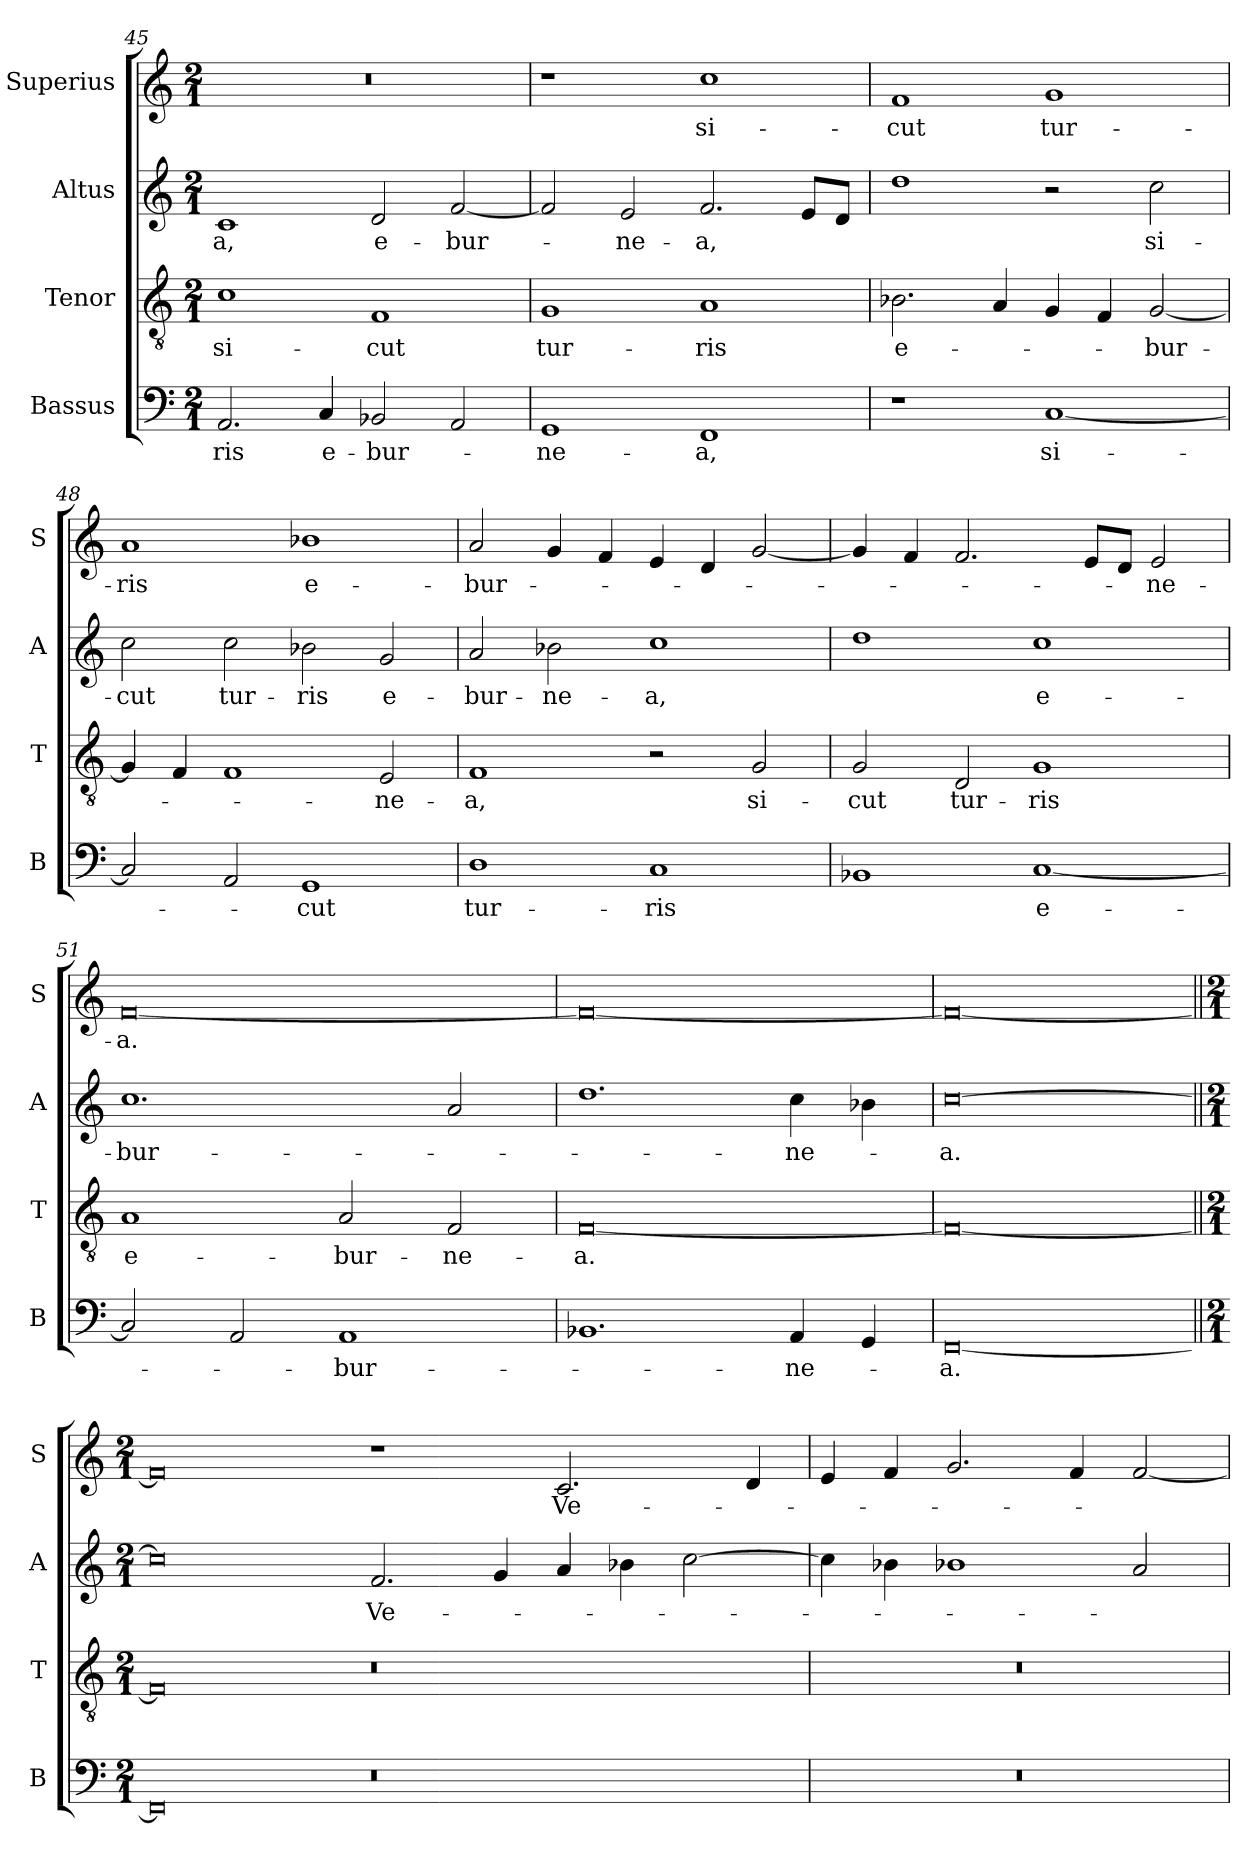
**kern	**text	**kern	**text	**kern	**text	**kern	**text
*part4	*part4	*part3	*part3	*part2	*part2	*part1	*part1
*staff4	*staff4	*staff3	*staff3	*staff2	*staff2	*staff1	*staff1
*I"Bassus	*	*I"Tenor	*	*I"Altus	*	*I"Superius	*
*I'B	*	*I'T	*	*I'A	*	*I'S	*
*clefF4	*	*clefGv2	*	*clefG2	*	*clefG2	*
*k[]	*	*k[]	*	*k[]	*	*k[]	*
*C:	*	*C:	*	*C:	*	*C:	*
*M2/1	*	*M2/1	*	*M2/1	*	*M2/1	*
=45	=45	=45	=45	=45	=45	=45	=45
2.AA	-ris	1c	si-	1c	-a,	0r	.
4C	e-	.	.	.	.	.	.
2BB-X	-bur-	1F	-cut	2d	e-	.	.
2AA	.	.	.	[2f	-bur-	.	.
=46	=46	=46	=46	=46	=46	=46	=46
1GG	-ne-	1G	tur-	2f]	.	1r	.
.	.	.	.	2e	-ne-	.	.
1FF	-a,	1A	-ris	2.f	-a,	1cc	si-
.	.	.	.	8eL	.	.	.
.	.	.	.	8dJ	.	.	.
=47	=47	=47	=47	=47	=47	=47	=47
1r	.	2.B-X	e-	1dd	.	1f	-cut
.	.	4A	.	.	.	.	.
[1C	si-	4G	.	2r	.	1g	tur-
.	.	4F	.	.	.	.	.
.	.	[2G	-bur-	2cc	si-	.	.
=48	=48	=48	=48	=48	=48	=48	=48
2C]	.	4G]	.	2cc	-cut	1a	-ris
.	.	4F	.	.	.	.	.
2AA	.	1F	.	2cc	tur-	.	.
1GG	-cut	.	.	2b-X	-ris	1b-X	e-
.	.	2E	-ne-	2g	e-	.	.
=49	=49	=49	=49	=49	=49	=49	=49
1D	tur-	1F	-a,	2a	-bur-	2a	-bur-
.	.	.	.	2b-X	-ne-	4g	.
.	.	.	.	.	.	4f	.
1C	-ris	2r	.	1cc	-a,	4e	.
.	.	.	.	.	.	4d	.
.	.	2G	si-	.	.	[2g	.
=50	=50	=50	=50	=50	=50	=50	=50
1BB-X	.	2G	-cut	1dd	.	4g]	.
.	.	.	.	.	.	4f	.
.	.	2D	tur-	.	.	2.f	.
[1C	e-	1G	-ris	1cc	e-	.	.
.	.	.	.	.	.	8eL	.
.	.	.	.	.	.	8dJ	.
.	.	.	.	.	.	2e	-ne-
=51	=51	=51	=51	=51	=51	=51	=51
2C]	.	1A	e-	1.cc	-bur-	[0f	-a.
2AA	.	.	.	.	.	.	.
1AA	-bur-	2A	-bur-	.	.	.	.
.	.	2F	-ne-	2a	.	.	.
=52	=52	=52	=52	=52	=52	=52	=52
1.BB-X	.	[0F	-a.	1.dd	.	0f_	.
4AA	-ne-	.	.	4cc	-ne-	.	.
4GG	.	.	.	4b-X	.	.	.
=	=	=	=	=	=	=	=
[0FF	-a.	0F_	.	[0cc	-a.	0f_	.
=||	=||	=||	=||	=||	=||	=||	=||
*M2/1	*	*M2/1	*	*M2/1	*	*M2/1	*
0FF]	.	0F]	.	0cc]	.	0f]	.
0r	.	0r	.	2.f	Ve-	1r	.
.	.	.	.	4g	.	.	.
.	.	.	.	4a	.	2.c	Ve-
.	.	.	.	4b-X	.	.	.
.	.	.	.	[2cc	.	.	.
.	.	.	.	.	.	4d	.
=53	=53	=53	=53	=53	=53	=53	=53
0r	.	0r	.	4cc]	.	4e	.
.	.	.	.	4b-X	.	4f	.
.	.	.	.	1b-X	.	2.g	.
.	.	.	.	.	.	4f	.
.	.	.	.	2a	.	[2f	.
=	=	=	=	=	=	=	=
*-	*-	*-	*-	*-	*-	*-	*-
